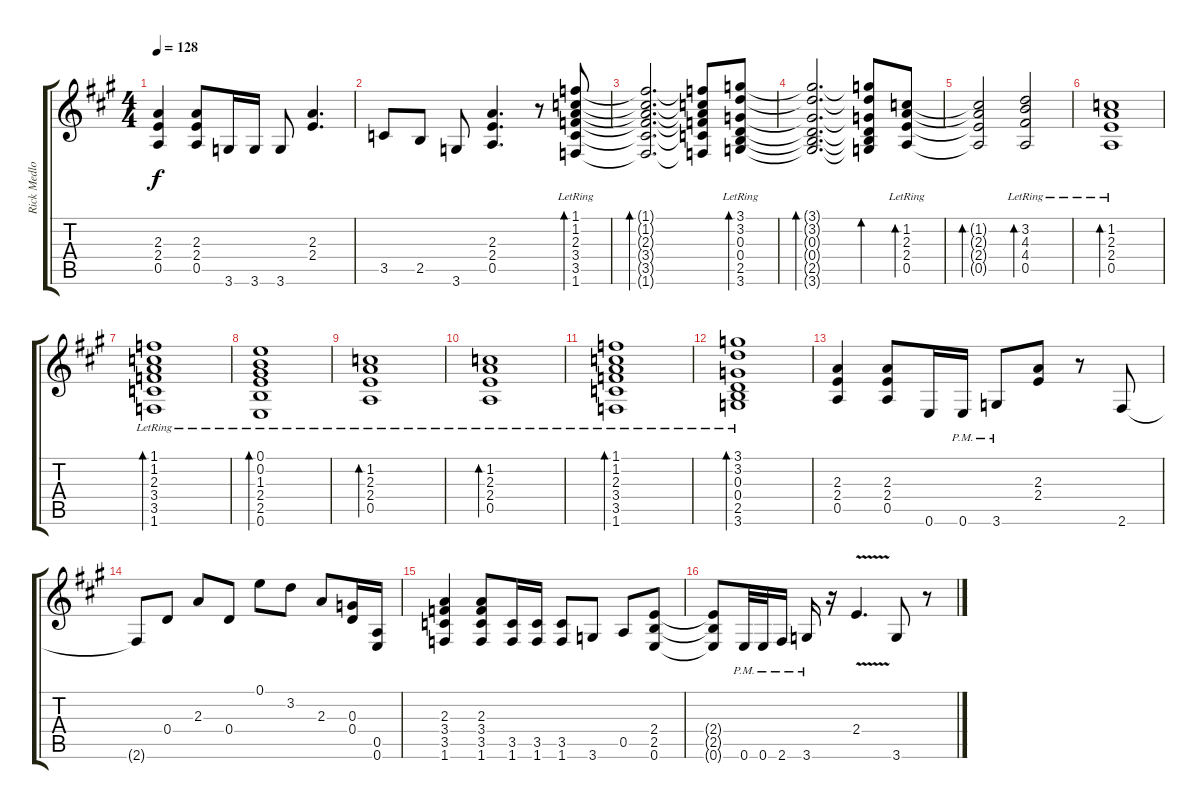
\track ("Rick Medlocke Guitar" "Rick Medlo") {instrument overdrivenguitar}
\staff {score tabs}
\tuning (E4 B3 G3 D3 A2 E2) {hide}
\ts (4 4)
\tempo 128
\clef g2
\ks a
(2.3 2.4 0.5).4{dy f} (2.3 2.4 0.5).8 3.6.16 3.6.16 3.6.8 (2.3 2.4).4{d} |
3.5.8 2.5.8 3.6.8 (2.3 2.4 0.5).4{d} r.8 (1.1 1.2 2.3 3.4{lr} 3.5{lr} 1.6{lr}).8{bd 240 instrument electricguitarclean} |
(1.1{t} 1.2{t} 2.3{t} 3.4{t} 3.5{t} 1.6{t}).2{d bd 480} (1.1{t} 1.2{t} 2.3{t} 3.4{t} 3.5{t} 1.6{t}).8 (3.1 3.2 0.3 0.4{lr} 2.5{lr} 3.6{lr}).8{bd 240} |
(3.1{t} 3.2{t} 0.3{t} 0.4{t} 2.5{t} 3.6{t}).2{d bd 480} (3.1{t} 3.2{t} 0.3{t} 0.4{t} 2.5{t} 3.6{t}).8{bd 480} (1.2{lr} 2.3{lr} 2.4{lr} 0.5{lr}).8{bd 480} |
(1.2{t} 2.3{t} 2.4{t} 0.5{t}).2{bd 480} (3.2{lr} 4.3{lr} 4.4{lr} 0.5{lr}).2{bd 480} |
(1.2{lr} 2.3{lr} 2.4{lr} 0.5{lr}).1{bd 240} |
(1.1 1.2 2.3 3.4{lr} 3.5{lr} 1.6{lr}).1{bd 240} |
(0.1{lr} 0.2{lr} 1.3{lr} 2.4{lr} 2.5{lr} 0.6{lr}).1{bd 120} |
(1.2{lr} 2.3{lr} 2.4{lr} 0.5{lr}).1{bd 480} |
(1.2{lr} 2.3{lr} 2.4{lr} 0.5{lr}).1{bd 480} |
(1.1 1.2 2.3 3.4{lr} 3.5{lr} 1.6{lr}).1{bd 240} |
(3.1{lr} 3.2{lr} 0.3{lr} 0.4{lr} 2.5{lr} 3.6{lr}).1{bd 120} |
(2.3 2.4 0.5).4{instrument overdrivenguitar} (2.3 2.4 0.5).8 0.6.16 0.6{pm}.16 3.6{pm}.8 (2.3 2.4).8 r.8 2.6.8 |
2.6{t}.8 0.4.8 2.3.8 0.4.8 0.1.8 3.2.8 2.3.8 (0.3 0.4).16 (0.5 0.6).16 |
(2.3 3.4 3.5 1.6).4 (2.3 3.4 3.5 1.6).8 (3.5 1.6).16 (3.5 1.6).16 (3.5 1.6).8 3.6.8 0.5.8 (2.4 2.5 0.6).8 |
(2.4{t} 2.5{t} 0.6{t}).8 0.6{pm}.32 0.6{pm}.32 2.6{pm}.16 3.6{pm}.16 r.16 2.4{v}.4{d} 3.6.8 r.8
